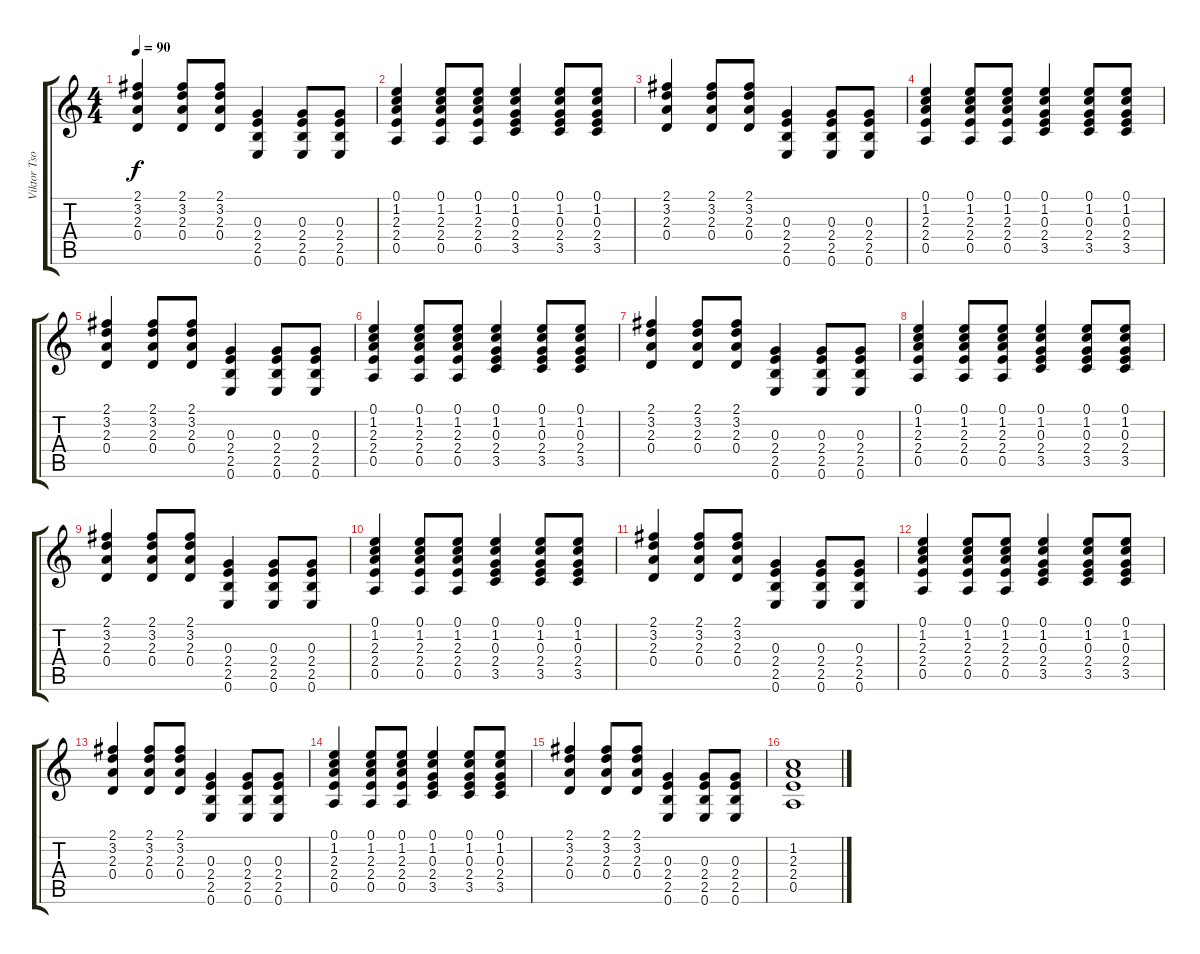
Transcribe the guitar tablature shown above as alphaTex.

\track ("Viktor Tsoy" "Viktor Tso") {instrument electricguitarclean}
\staff {score tabs}
\tuning (E4 B3 G3 D3 A2 E2) {hide}
\ts (4 4)
\tempo 90
\clef g2
\ks c
(2.1 3.2 2.3 0.4).4{dy f} (2.1 3.2 2.3 0.4).8 (2.1 3.2 2.3 0.4).8 (0.3 2.4 2.5 0.6).4 (0.3 2.4 2.5 0.6).8 (0.3 2.4 2.5 0.6).8 |
(0.1 1.2 2.3 2.4 0.5).4 (0.1 1.2 2.3 2.4 0.5).8 (0.1 1.2 2.3 2.4 0.5).8 (0.1 1.2 0.3 2.4 3.5).4 (0.1 1.2 0.3 2.4 3.5).8 (0.1 1.2 0.3 2.4 3.5).8 |
(2.1 3.2 2.3 0.4).4 (2.1 3.2 2.3 0.4).8 (2.1 3.2 2.3 0.4).8 (0.3 2.4 2.5 0.6).4 (0.3 2.4 2.5 0.6).8 (0.3 2.4 2.5 0.6).8 |
(0.1 1.2 2.3 2.4 0.5).4 (0.1 1.2 2.3 2.4 0.5).8 (0.1 1.2 2.3 2.4 0.5).8 (0.1 1.2 0.3 2.4 3.5).4 (0.1 1.2 0.3 2.4 3.5).8 (0.1 1.2 0.3 2.4 3.5).8 |
(2.1 3.2 2.3 0.4).4 (2.1 3.2 2.3 0.4).8 (2.1 3.2 2.3 0.4).8 (0.3 2.4 2.5 0.6).4 (0.3 2.4 2.5 0.6).8 (0.3 2.4 2.5 0.6).8 |
(0.1 1.2 2.3 2.4 0.5).4 (0.1 1.2 2.3 2.4 0.5).8 (0.1 1.2 2.3 2.4 0.5).8 (0.1 1.2 0.3 2.4 3.5).4 (0.1 1.2 0.3 2.4 3.5).8 (0.1 1.2 0.3 2.4 3.5).8 |
(2.1 3.2 2.3 0.4).4 (2.1 3.2 2.3 0.4).8 (2.1 3.2 2.3 0.4).8 (0.3 2.4 2.5 0.6).4 (0.3 2.4 2.5 0.6).8 (0.3 2.4 2.5 0.6).8 |
(0.1 1.2 2.3 2.4 0.5).4 (0.1 1.2 2.3 2.4 0.5).8 (0.1 1.2 2.3 2.4 0.5).8 (0.1 1.2 0.3 2.4 3.5).4 (0.1 1.2 0.3 2.4 3.5).8 (0.1 1.2 0.3 2.4 3.5).8 |
(2.1 3.2 2.3 0.4).4 (2.1 3.2 2.3 0.4).8 (2.1 3.2 2.3 0.4).8 (0.3 2.4 2.5 0.6).4 (0.3 2.4 2.5 0.6).8 (0.3 2.4 2.5 0.6).8 |
(0.1 1.2 2.3 2.4 0.5).4 (0.1 1.2 2.3 2.4 0.5).8 (0.1 1.2 2.3 2.4 0.5).8 (0.1 1.2 0.3 2.4 3.5).4 (0.1 1.2 0.3 2.4 3.5).8 (0.1 1.2 0.3 2.4 3.5).8 |
(2.1 3.2 2.3 0.4).4 (2.1 3.2 2.3 0.4).8 (2.1 3.2 2.3 0.4).8 (0.3 2.4 2.5 0.6).4 (0.3 2.4 2.5 0.6).8 (0.3 2.4 2.5 0.6).8 |
(0.1 1.2 2.3 2.4 0.5).4 (0.1 1.2 2.3 2.4 0.5).8 (0.1 1.2 2.3 2.4 0.5).8 (0.1 1.2 0.3 2.4 3.5).4 (0.1 1.2 0.3 2.4 3.5).8 (0.1 1.2 0.3 2.4 3.5).8 |
(2.1 3.2 2.3 0.4).4 (2.1 3.2 2.3 0.4).8 (2.1 3.2 2.3 0.4).8 (0.3 2.4 2.5 0.6).4 (0.3 2.4 2.5 0.6).8 (0.3 2.4 2.5 0.6).8 |
(0.1 1.2 2.3 2.4 0.5).4 (0.1 1.2 2.3 2.4 0.5).8 (0.1 1.2 2.3 2.4 0.5).8 (0.1 1.2 0.3 2.4 3.5).4 (0.1 1.2 0.3 2.4 3.5).8 (0.1 1.2 0.3 2.4 3.5).8 |
(2.1 3.2 2.3 0.4).4 (2.1 3.2 2.3 0.4).8 (2.1 3.2 2.3 0.4).8 (0.3 2.4 2.5 0.6).4 (0.3 2.4 2.5 0.6).8 (0.3 2.4 2.5 0.6).8 |
(1.2 2.3 2.4 0.5).1
